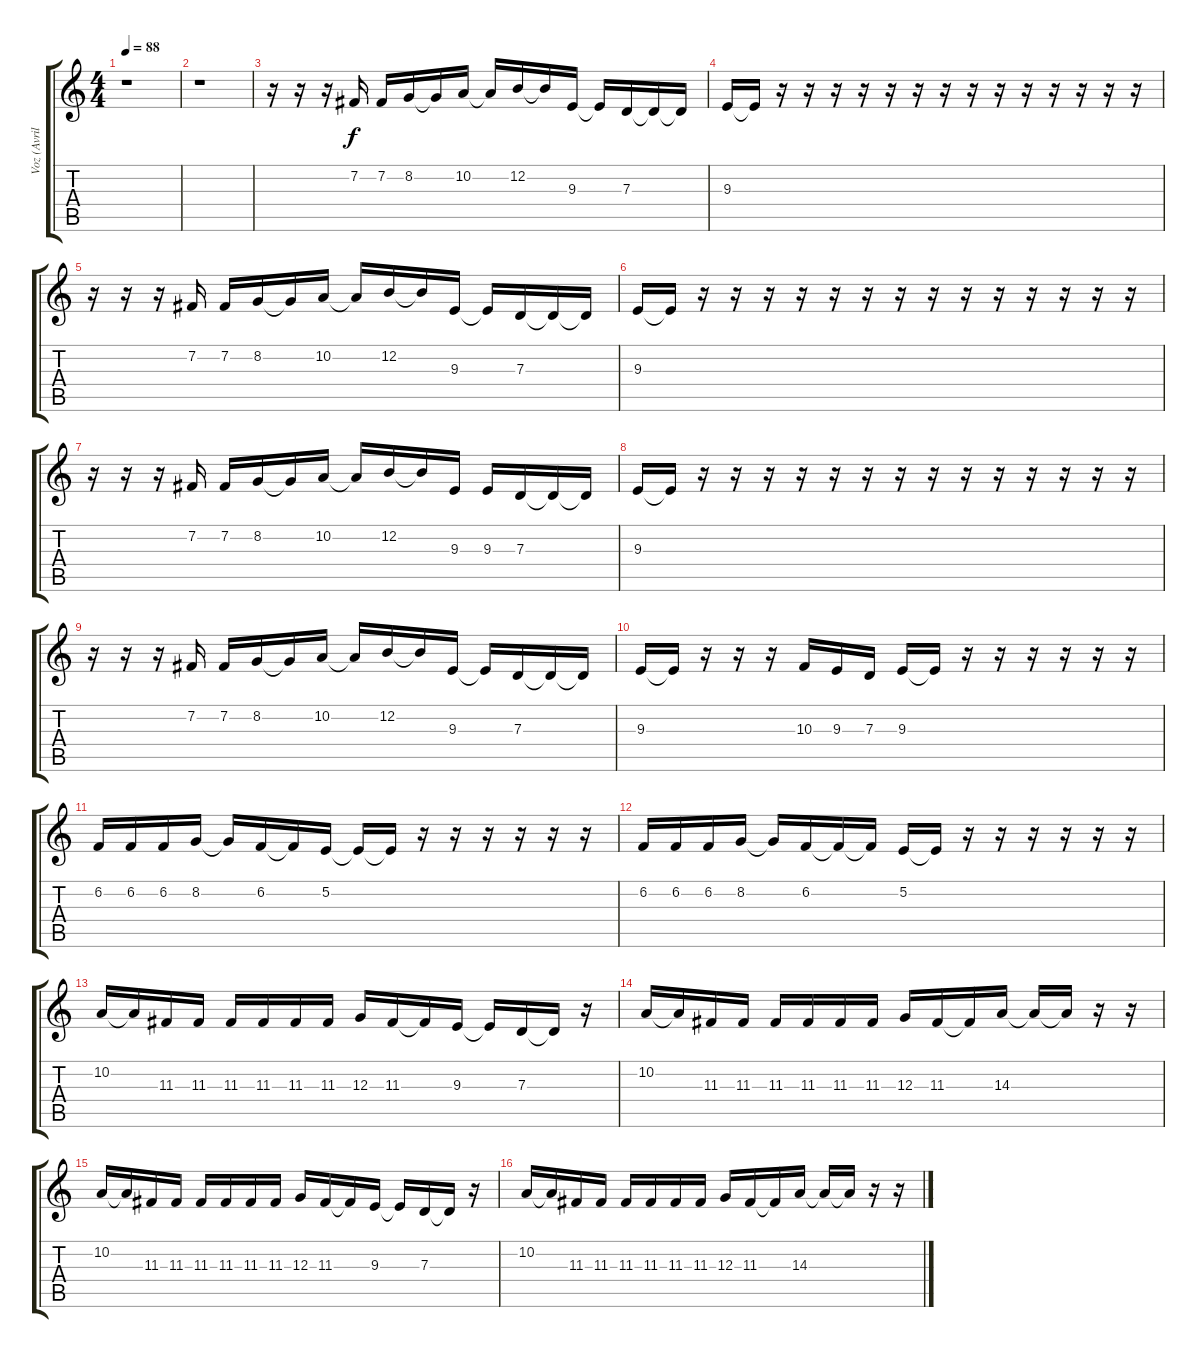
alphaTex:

\track ("Voz (Avril)" "Voz (Avril") {instrument tenorsax}
\staff {score tabs}
\tuning (E4 B3 G3 D3 A2 E2) {hide}
\ts (4 4)
\tempo 88
\clef g2
\ks c
r.1{dy f instrument tenorsax} |
r.1 |
r.16{balance 8} r.16 r.16 7.2.16 7.2.16 8.2.16 8.2{t}.16 10.2.16 10.2{t}.16 12.2.16 12.2{t}.16 9.3.16 9.3{t}.16 7.3.16 7.3{t}.16 7.3{t}.16 |
9.3.16 9.3{t}.16 r.16 r.16 r.16 r.16 r.16 r.16 r.16 r.16 r.16 r.16 r.16 r.16 r.16 r.16 |
r.16 r.16 r.16 7.2.16 7.2.16 8.2.16 8.2{t}.16 10.2.16 10.2{t}.16 12.2.16 12.2{t}.16 9.3.16 9.3{t}.16 7.3.16 7.3{t}.16 7.3{t}.16 |
9.3.16 9.3{t}.16 r.16 r.16 r.16 r.16 r.16 r.16 r.16 r.16 r.16 r.16 r.16 r.16 r.16 r.16 |
r.16 r.16 r.16 7.2.16 7.2.16 8.2.16 8.2{t}.16 10.2.16 10.2{t}.16 12.2.16 12.2{t}.16 9.3.16 9.3.16 7.3.16 7.3{t}.16 7.3{t}.16 |
9.3.16 9.3{t}.16 r.16 r.16 r.16 r.16 r.16 r.16 r.16 r.16 r.16 r.16 r.16 r.16 r.16 r.16 |
r.16 r.16 r.16 7.2.16 7.2.16 8.2.16 8.2{t}.16 10.2.16 10.2{t}.16 12.2.16 12.2{t}.16 9.3.16 9.3{t}.16 7.3.16 7.3{t}.16 7.3{t}.16 |
9.3.16 9.3{t}.16 r.16 r.16 r.16 10.3.16 9.3.16 7.3.16 9.3.16 9.3{t}.16 r.16 r.16 r.16 r.16 r.16 r.16 |
6.2.16 6.2.16 6.2.16 8.2.16 8.2{t}.16 6.2.16 6.2{t}.16 5.2.16 5.2{t}.16 5.2{t}.16 r.16 r.16 r.16 r.16 r.16 r.16 |
6.2.16 6.2.16 6.2.16 8.2.16 8.2{t}.16 6.2.16 6.2{t}.16 6.2{t}.16 5.2.16 5.2{t}.16 r.16 r.16 r.16 r.16 r.16 r.16 |
10.2.16{balance 2} 10.2{t}.16 11.3.16 11.3.16 11.3.16 11.3.16 11.3.16 11.3.16 12.3.16 11.3.16 11.3{t}.16 9.3.16 9.3{t}.16 7.3.16 7.3{t}.16 r.16 |
10.2.16 10.2{t}.16 11.3.16 11.3.16 11.3.16 11.3.16 11.3.16 11.3.16 12.3.16 11.3.16 11.3{t}.16 14.3.16 14.3{t}.16 14.3{t}.16 r.16 r.16 |
10.2.16 10.2{t}.16 11.3.16 11.3.16 11.3.16 11.3.16 11.3.16 11.3.16 12.3.16 11.3.16 11.3{t}.16 9.3.16 9.3{t}.16 7.3.16 7.3{t}.16 r.16 |
10.2.16 10.2{t}.16 11.3.16 11.3.16 11.3.16 11.3.16 11.3.16 11.3.16 12.3.16 11.3.16 11.3{t}.16 14.3.16 14.3{t}.16 14.3{t}.16 r.16 r.16
